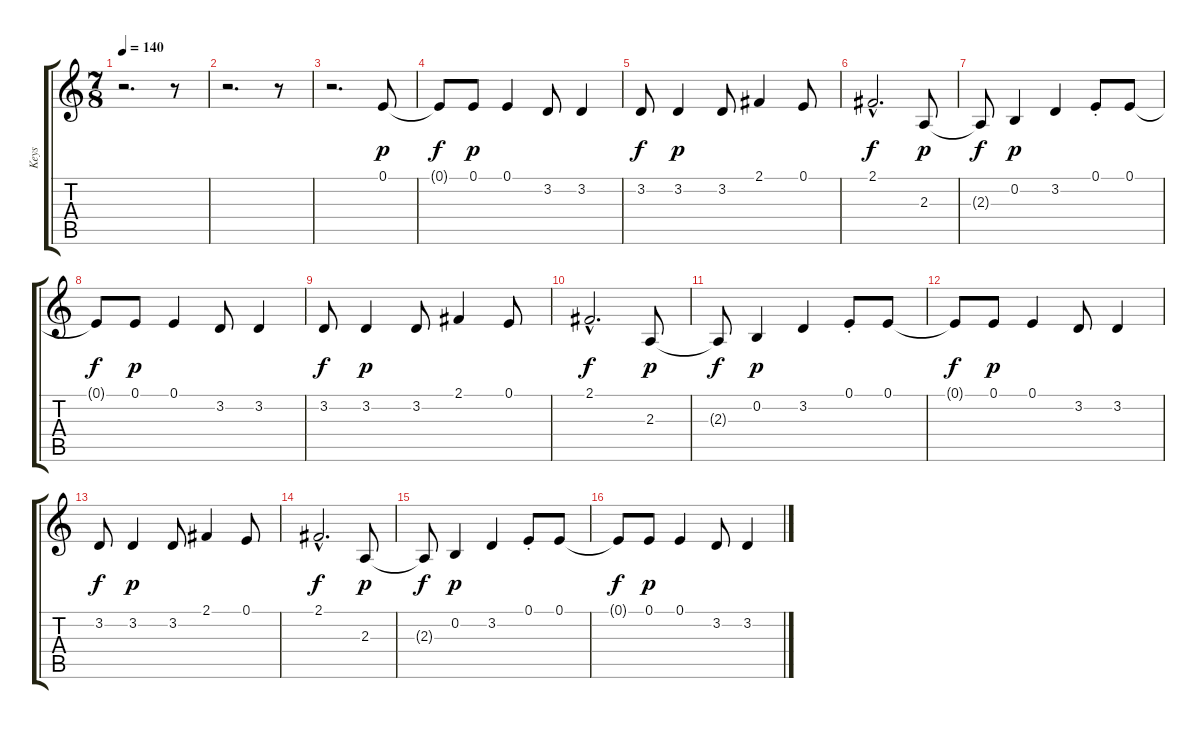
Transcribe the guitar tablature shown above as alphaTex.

\track ("Keys" "Keys") {instrument brightacousticpiano}
\staff {score tabs}
\tuning (E4 B3 G3 D3 A2 E2) {hide}
\ts (7 8)
\tempo 140
\clef g2
\ks c
r.2{d dy ff} r.8 |
r.2{d} r.8 |
r.2{d} 0.1.8{dy p balance 15 instrument rockorgan} |
0.1{t}.8{dy f} 0.1.8{dy p} 0.1.4 3.2.8 3.2.4 |
3.2.8{dy f} 3.2.4{dy p} 3.2.8 2.1.4 0.1.8 |
2.1{hac}.2{d dy f} 2.3.8{dy p} |
2.3{t}.8{dy f} 0.2.4{dy p} 3.2.4 0.1{st}.8 0.1.8 |
0.1{t}.8{dy f} 0.1.8{dy p} 0.1.4 3.2.8 3.2.4 |
3.2.8{dy f} 3.2.4{dy p} 3.2.8 2.1.4 0.1.8 |
2.1{hac}.2{d dy f} 2.3.8{dy p} |
2.3{t}.8{dy f} 0.2.4{dy p} 3.2.4 0.1{st}.8 0.1.8 |
0.1{t}.8{dy f} 0.1.8{dy p} 0.1.4 3.2.8 3.2.4 |
3.2.8{dy f} 3.2.4{dy p} 3.2.8 2.1.4 0.1.8 |
2.1{hac}.2{d dy f} 2.3.8{dy p} |
2.3{t}.8{dy f} 0.2.4{dy p} 3.2.4 0.1{st}.8 0.1.8 |
0.1{t}.8{dy f} 0.1.8{dy p} 0.1.4 3.2.8 3.2.4
